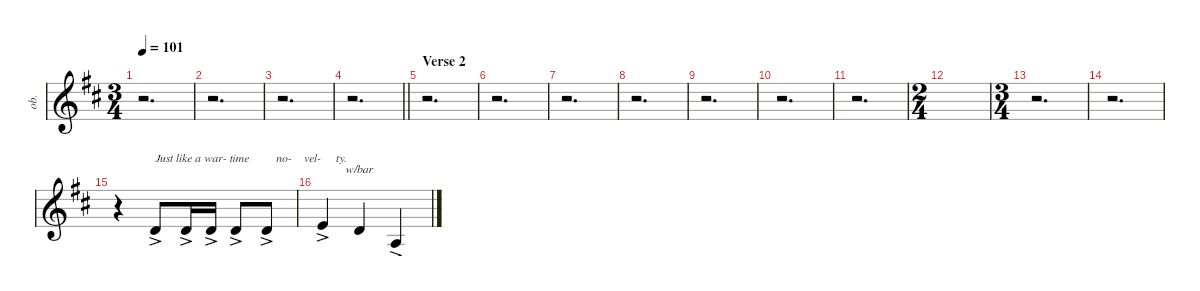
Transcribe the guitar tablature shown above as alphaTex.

\defaultSystemsLayout 4
\hideDynamics
\bracketExtendMode nobrackets
\otherSystemsTrackNameOrientation horizontal
\track ("Jason Newsted (Vocals)" "ob.") {defaultSystemsLayout 32 instrument oboe}
\staff {score}
\tuning (E4 B3 G3 D3 A2 E2)
\ts (3 4)
\tempo 101
\clef g2
\ks bminor
r.2{d dy f} |
r.2{d} |
r.2{d} |
\barLineRight lightlight
r.2{d} |
\section ("" "Verse 2")
r.2{d} |
r.2{d} |
r.2{d} |
r.2{d} |
r.2{d} |
r.2{d} |
r.2{d} |
\ts (2 4)
\beaming (8 2 2)
|
\ts (3 4)
\beaming (8 2 2 2)
r.2{d} |
r.2{d} |
r.4 3.2{ac acc forcenatural}.8{txt "Just like a war- time         no-    vel-     ty."} 3.2{ac acc forcenatural}.16 3.2{ac acc forcenatural}.16 3.2{ac acc forcenatural}.8 3.2{ac acc forcenatural}.8 |
5.2{ac acc forcenatural}.4 3.2{acc forcenatural}.4{tbe (custom default 0 0 30 -10 30 -10 60 -10)} 2.3{ac acc forcenatural}.4
